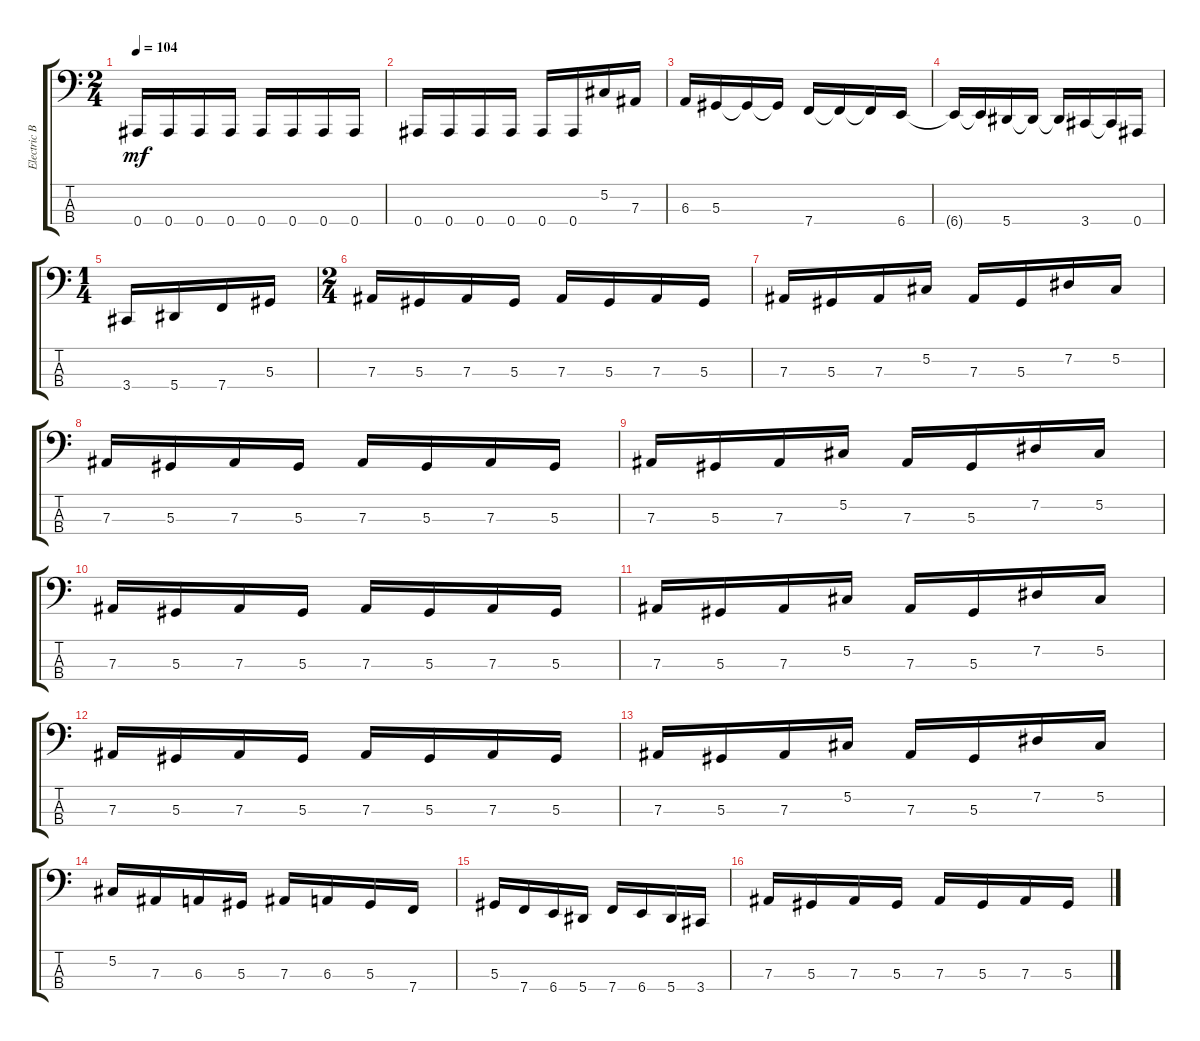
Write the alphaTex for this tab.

\track ("Electric Bass" "Electric B") {instrument electricbassfinger}
\staff {score tabs}
\tuning (Db2 Ab1 Eb1 Bb0) {hide}
\ts (2 4)
\tempo 104
\clef f4
\ks c
0.4.16{dy mf} 0.4.16 0.4.16 0.4.16 0.4.16 0.4.16 0.4.16 0.4.16 |
0.4.16 0.4.16 0.4.16 0.4.16 0.4.16 0.4.16 5.2.16 7.3.16 |
6.3.16 5.3.16 5.3{t}.16 5.3{t}.16 7.4.16 7.4{t}.16 7.4{t}.16 6.4.16 |
6.4{t}.16 6.4{t}.16 5.4.16 5.4{t}.16 5.4{t}.16 3.4.16 3.4{t}.16 0.4.16 |
\ts (1 4)
3.4.16 5.4.16 7.4.16 5.3.16 |
\ts (2 4)
7.3.16 5.3.16 7.3.16 5.3.16 7.3.16 5.3.16 7.3.16 5.3.16 |
7.3.16 5.3.16 7.3.16 5.2.16 7.3.16 5.3.16 7.2.16 5.2.16 |
7.3.16 5.3.16 7.3.16 5.3.16 7.3.16 5.3.16 7.3.16 5.3.16 |
7.3.16 5.3.16 7.3.16 5.2.16 7.3.16 5.3.16 7.2.16 5.2.16 |
7.3.16 5.3.16 7.3.16 5.3.16 7.3.16 5.3.16 7.3.16 5.3.16 |
7.3.16 5.3.16 7.3.16 5.2.16 7.3.16 5.3.16 7.2.16 5.2.16 |
7.3.16 5.3.16 7.3.16 5.3.16 7.3.16 5.3.16 7.3.16 5.3.16 |
7.3.16 5.3.16 7.3.16 5.2.16 7.3.16 5.3.16 7.2.16 5.2.16 |
5.2.16 7.3.16 6.3.16 5.3.16 7.3.16 6.3.16 5.3.16 7.4.16 |
5.3.16 7.4.16 6.4.16 5.4.16 7.4.16 6.4.16 5.4.16 3.4.16 |
7.3.16 5.3.16 7.3.16 5.3.16 7.3.16 5.3.16 7.3.16 5.3.16
